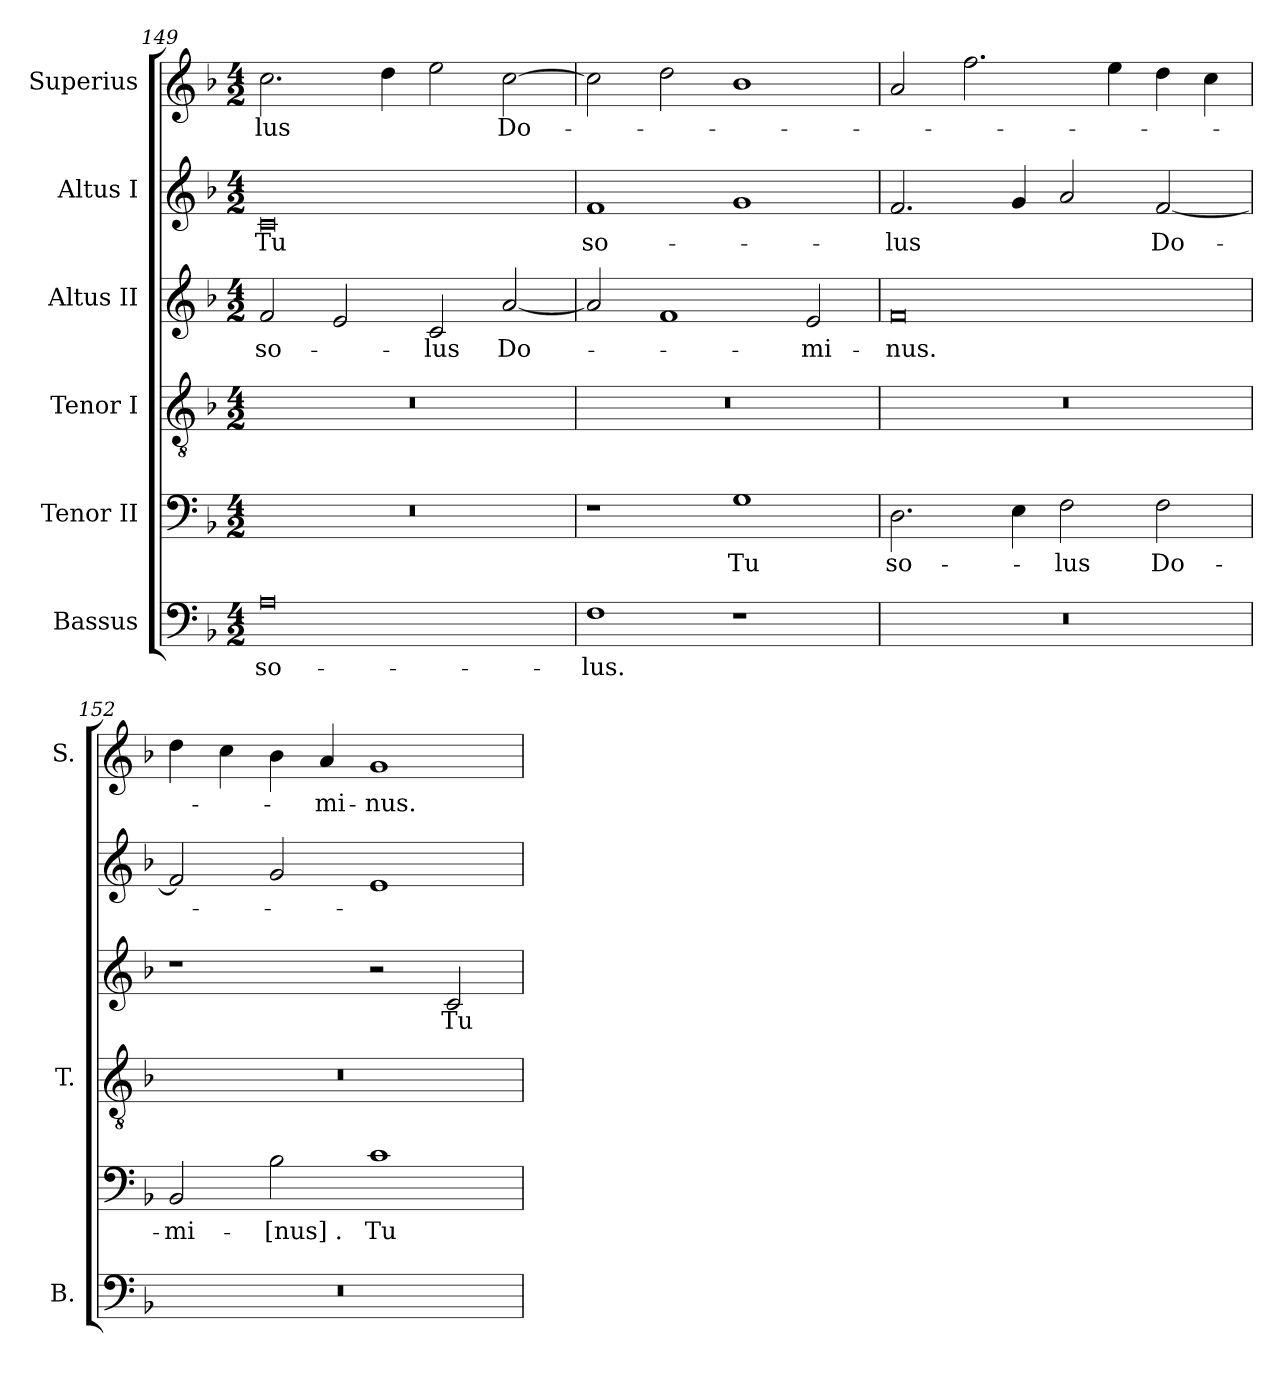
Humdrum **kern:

**kern	**text	**kern	**text	**kern	**kern	**text	**kern	**text	**kern	**text
*part6	*part6	*part5	*part5	*part4	*part3	*part3	*part2	*part2	*part1	*part1
*staff6	*staff6	*staff5	*staff5	*staff4	*staff3	*staff3	*staff2	*staff2	*staff1	*staff1
*I"Bassus	*	*I"Tenor II	*	*I"Tenor I	*I"Altus II	*	*I"Altus I	*	*I"Superius	*
*I'B.	*	*	*	*I'T.	*	*	*	*	*I'S.	*
*clefF4	*	*clefF4	*	*clefGv2	*clefG2	*	*clefG2	*	*clefG2	*
*	*	*	*	*ITrd7c12	*	*	*	*	*	*
*k[b-]	*	*k[b-]	*	*k[b-]	*k[b-]	*	*k[b-]	*	*k[b-]	*
*F:	*	*F:	*	*F:	*F:	*	*F:	*	*F:	*
*M4/2	*	*M4/2	*	*M4/2	*M4/2	*	*M4/2	*	*M4/2	*
=149	=149	=149	=149	=149	=149	=149	=149	=149	=149	=149
!	!LO:LY:b:color=#000000	!LO:N:vis=1	!	!LO:N:vis=1	!	!	!	!	!	!
!	!	!	!	!	!	!LO:LY:b:color=#000000	!	!	!	!
!	!	!	!	!	!	!	!	!LO:LY:b:color=#000000	!	!
!	!	!	!	!	!	!	!	!	!	!LO:LY:b:color=#000000
0Ai	so-	0r	.	0r	2fi/	so-	0ci	Tu	2.cci\	-lus
.	.	.	.	.	2ei/	.	.	.	.	.
.	.	.	.	.	.	.	.	.	4ddi\	.
!	!	!	!	!	!	!LO:LY:b:color=#000000	!	!	!	!
.	.	.	.	.	2ci/	-lus	.	.	2eei\	.
!	!	!	!	!	!	!LO:LY:b:color=#000000	!	!	!	!
!	!	!	!	!	!	!	!	!	!	!LO:LY:b:color=#000000
.	.	.	.	.	[<2ai/	Do-	.	.	[>2cci\	Do-
=150	=150	=150	=150	=150	=150	=150	=150	=150	=150	=150
!	!LO:LY:b:color=#000000	!	!	!LO:N:vis=1	!	!	!	!	!	!
!	!	!	!	!	!	!	!	!LO:LY:b:color=#000000	!	!
1Fi	-lus.	1r	.	0r	2ai/]	.	1fi	so-	2cci\]	.
.	.	.	.	.	1fi	.	.	.	2ddi\	.
!	!	!	!LO:LY:b:color=#000000	!	!	!	!	!	!	!
1r	.	1Gi	Tu	.	.	.	1gi	.	1b-i	.
!	!	!	!	!	!	!LO:LY:b:color=#000000	!	!	!	!
.	.	.	.	.	2ei/	-mi-	.	.	.	.
!!LO:LB:g=z
=151	=151	=151	=151	=151	=151	=151	=151	=151	=151	=151
!LO:N:vis=1	!	!	!	!	!	!	!	!	!	!
!	!	!	!LO:LY:b:color=#000000	!LO:N:vis=1	!	!	!	!	!	!
!	!	!	!	!	!	!LO:LY:b:color=#000000	!	!	!	!
!	!	!	!	!	!	!	!	!LO:LY:b:color=#000000	!	!
0r	.	2.Di\	so-	0r	0fi	-nus.	2.fi/	-lus	2ai/	.
.	.	.	.	.	.	.	.	.	2.ffi\	.
.	.	4Ei\	.	.	.	.	4gi/	.	.	.
!	!	!	!LO:LY:b:color=#000000	!	!	!	!	!	!	!
.	.	2Fi\	-lus	.	.	.	2ai/	.	.	.
.	.	.	.	.	.	.	.	.	4eei\	.
!	!	!	!LO:LY:b:color=#000000	!	!	!	!	!	!	!
!	!	!	!	!	!	!	!	!LO:LY:b:color=#000000	!	!
.	.	2Fi\	Do-	.	.	.	[<2fi/	Do-	4ddi\	.
.	.	.	.	.	.	.	.	.	4cci\	.
=152	=152	=152	=152	=152	=152	=152	=152	=152	=152	=152
!LO:N:vis=1	!	!	!	!	!	!	!	!	!	!
!	!	!	!LO:LY:b:color=#000000	!LO:N:vis=1	!	!	!	!	!	!
0r	.	2BB-i/	-mi-	0r	1r	.	2fi/]	.	4ddi\	.
.	.	.	.	.	.	.	.	.	4cci\	.
!	!	!	!LO:LY:b:color=#000000	!	!	!	!	!	!	!
.	.	2B-i\	-[nus].	.	.	.	2gi/	.	4b-i\	.
!	!	!	!	!	!	!	!	!	!	!LO:LY:b:color=#000000
.	.	.	.	.	.	.	.	.	4ai/	-mi-
!	!	!	!LO:LY:b:color=#000000	!	!	!	!	!	!	!
!	!	!	!	!	!	!	!	!	!	!LO:LY:b:color=#000000
.	.	1ci	Tu	.	2r	.	1ei	.	1gi	-nus.
!	!	!	!	!	!	!LO:LY:b:color=#000000	!	!	!	!
.	.	.	.	.	2ci/	Tu	.	.	.	.
=	=	=	=	=	=	=	=	=	=	=
*-	*-	*-	*-	*-	*-	*-	*-	*-	*-	*-
